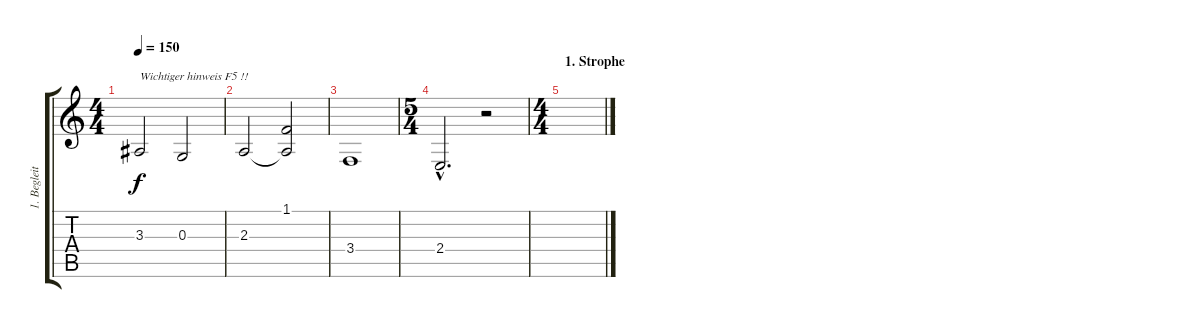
\track ("1. Begleitstimme" "1. Begleit") {instrument choiraahs}
\staff {score tabs}
\tuning (E4 B3 G3 D3 A2 E2) {hide}
\ts (4 4)
\tempo 150
\clef g2
\ks c
3.3.2{txt "Wichtiger hinweis F5 !!" dy f instrument choiraahs} 0.3.2 |
2.3.2 (1.1 2.3{t}).2 |
3.4.1 |
\ts (5 4)
2.4{hac}.2{d} r.2 |
\ts (4 4)
\section ("" "1. Strophe")
